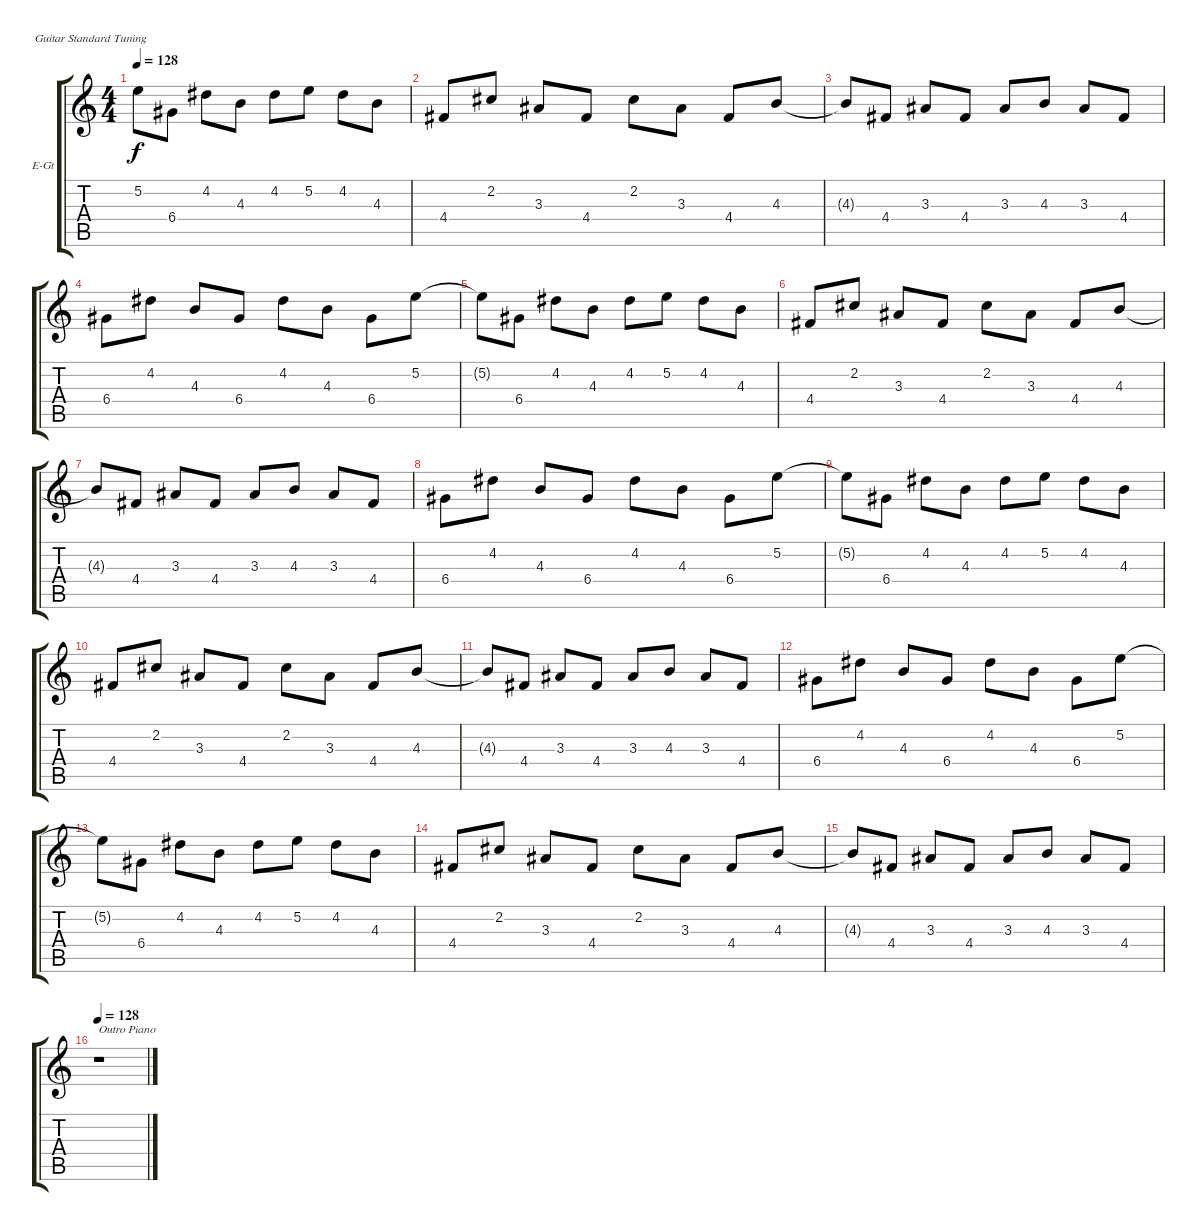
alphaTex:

\bracketExtendMode groupsimilarinstruments
\firstSystemTrackNameOrientation horizontal
\otherSystemsTrackNameOrientation horizontal
\track ("Guitar I" "E-Gt") {instrument electricguitarclean}
\staff {score tabs}
\tuning (E4 B3 G3 D3 A2 E2)
\ts (4 4)
\tempo 128
\clef g2
\ks c
5.2{t}.8{dy f} 6.4.8 4.2.8 4.3.8 4.2.8 5.2.8 4.2.8 4.3.8 |
4.4.8 2.2.8 3.3.8 4.4.8 2.2.8 3.3.8 4.4.8 4.3.8 |
4.3{t}.8 4.4.8 3.3.8 4.4.8 3.3.8 4.3.8 3.3.8 4.4.8 |
6.4.8 4.2.8 4.3.8 6.4.8 4.2.8 4.3.8 6.4.8 5.2.8 |
5.2{t}.8 6.4.8 4.2.8 4.3.8 4.2.8 5.2.8 4.2.8 4.3.8 |
4.4.8 2.2.8 3.3.8 4.4.8 2.2.8 3.3.8 4.4.8 4.3.8 |
4.3{t}.8 4.4.8 3.3.8 4.4.8 3.3.8 4.3.8 3.3.8 4.4.8 |
6.4.8 4.2.8 4.3.8 6.4.8 4.2.8 4.3.8 6.4.8 5.2.8 |
5.2{t}.8 6.4.8 4.2.8 4.3.8 4.2.8 5.2.8 4.2.8 4.3.8 |
4.4.8 2.2.8 3.3.8 4.4.8 2.2.8 3.3.8 4.4.8 4.3.8 |
4.3{t}.8 4.4.8 3.3.8 4.4.8 3.3.8 4.3.8 3.3.8 4.4.8 |
6.4.8 4.2.8 4.3.8 6.4.8 4.2.8 4.3.8 6.4.8 5.2.8 |
5.2{t}.8 6.4.8 4.2.8 4.3.8 4.2.8 5.2.8 4.2.8 4.3.8 |
4.4.8 2.2.8 3.3.8 4.4.8 2.2.8 3.3.8 4.4.8 4.3.8 |
4.3{t}.8 4.4.8 3.3.8 4.4.8 3.3.8 4.3.8 3.3.8 4.4.8 |
\tempo 128
r.1{txt "Outro Piano"}
